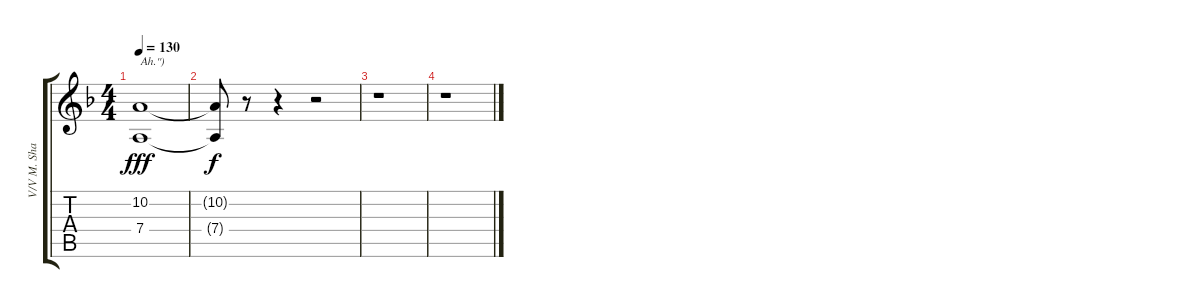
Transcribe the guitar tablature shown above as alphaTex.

\track ("V/V M. Shadows" "V/V M. Sha") {instrument violin}
\staff {score tabs}
\tuning (E4 B3 G3 D3 A2 D2) {hide}
\ts (4 4)
\tempo 130
\clef g2
\ks dminor
(10.2 7.4).1{txt "Ah.\")" dy fff} |
(10.2{t} 7.4{t}).8{dy f} r.8 r.4 r.2 |
r.1 |
r.1
